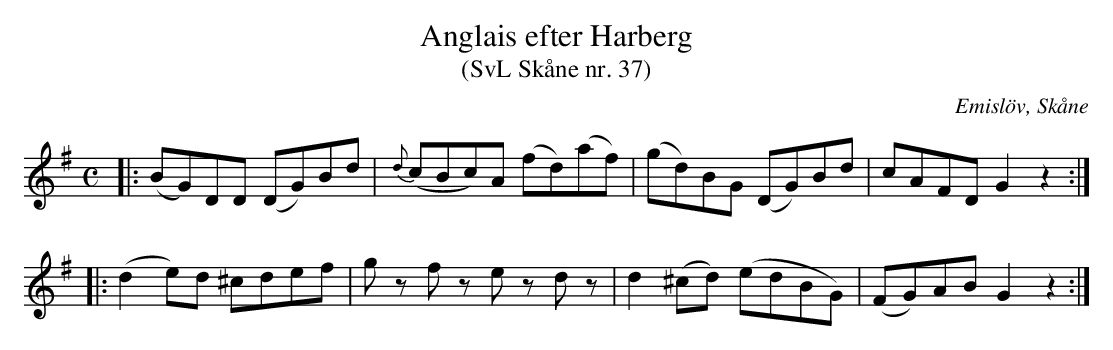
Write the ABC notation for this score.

X:1
T:Anglais efter Harberg
T:(SvL Skåne nr. 37)
O:Emislöv, Skåne
M:C
L:1/8
K:G
|: (BG)DD (DG)Bd | {d}(cBc)A (fd)(af) | (gd)BG (DG)Bd | cAFD G2 z2 :|
|: (d2 e)d ^cdef | g z f z e z d z | d2 (^cd) (edBG) | (FG)AB G2 z2 :|
